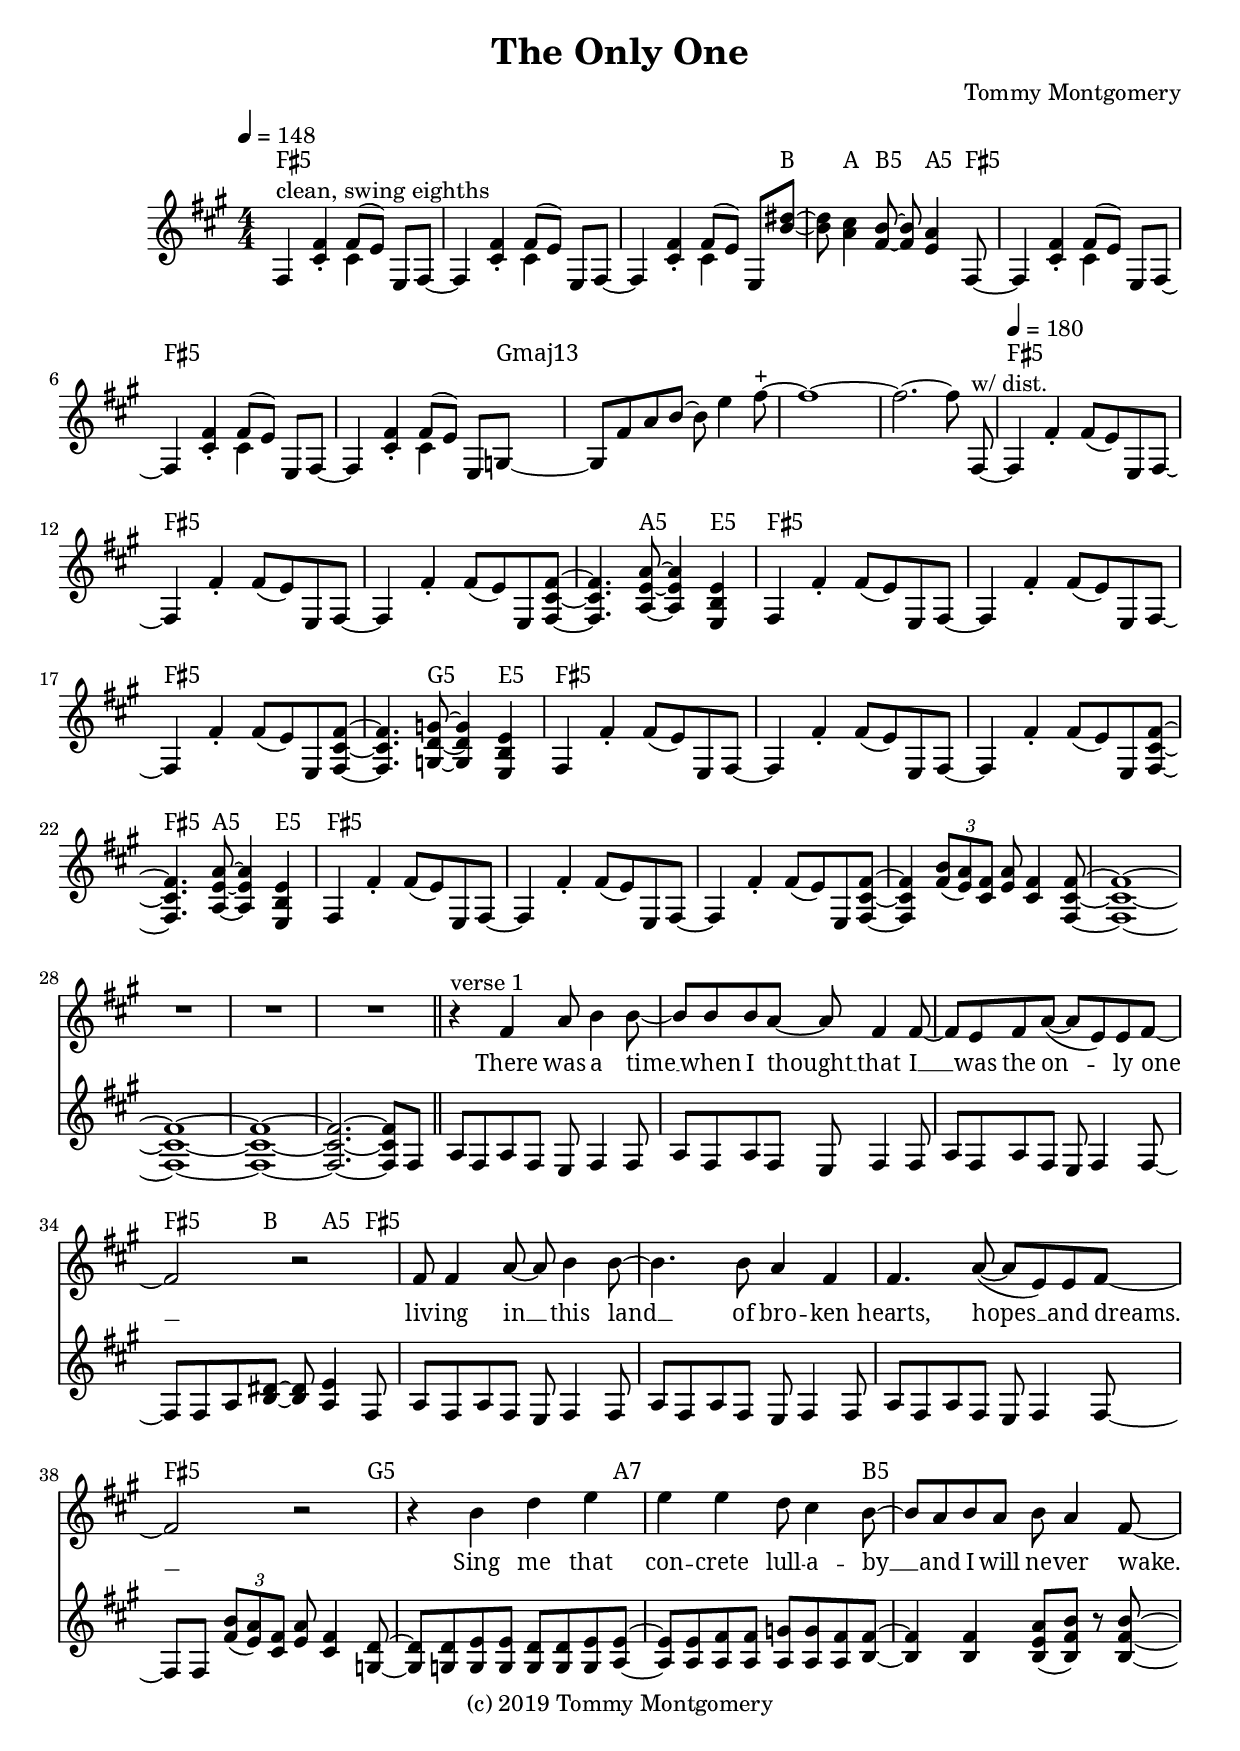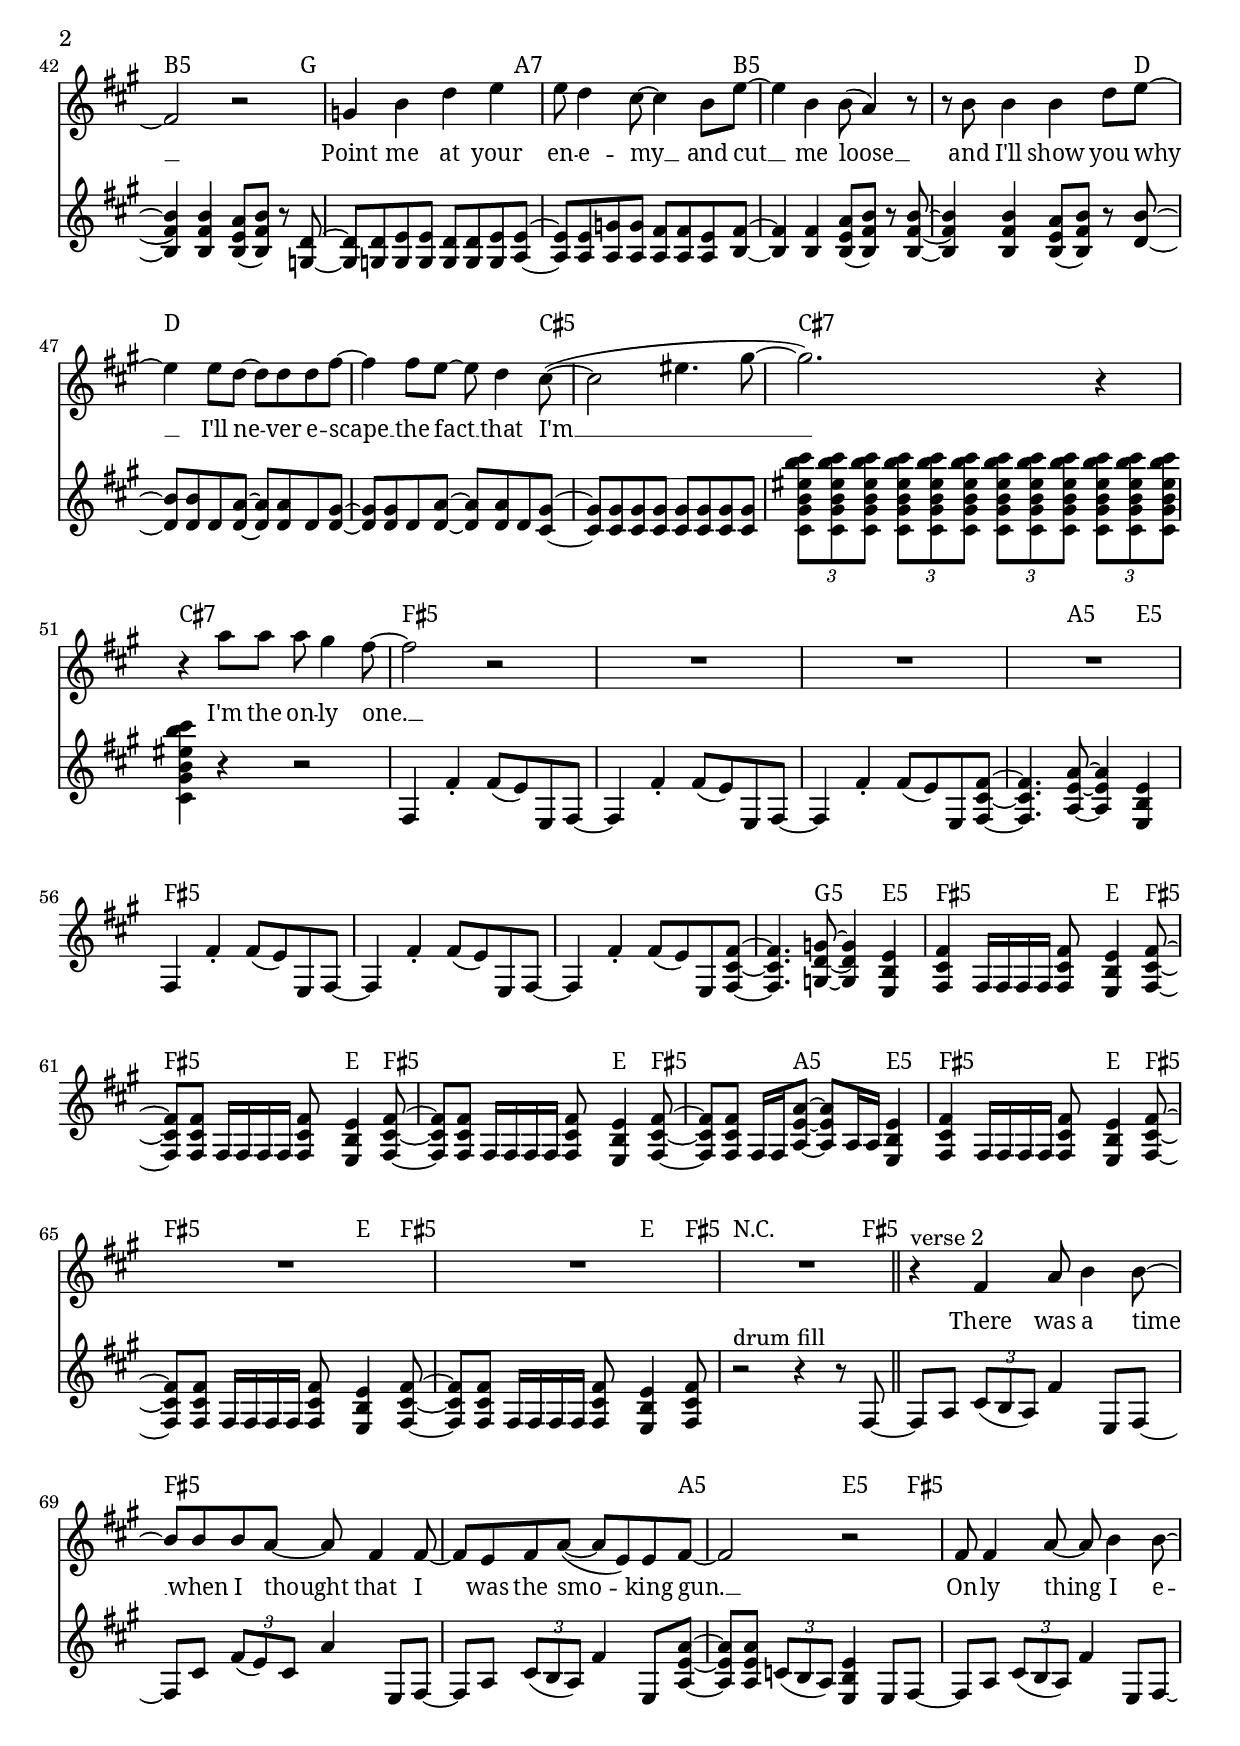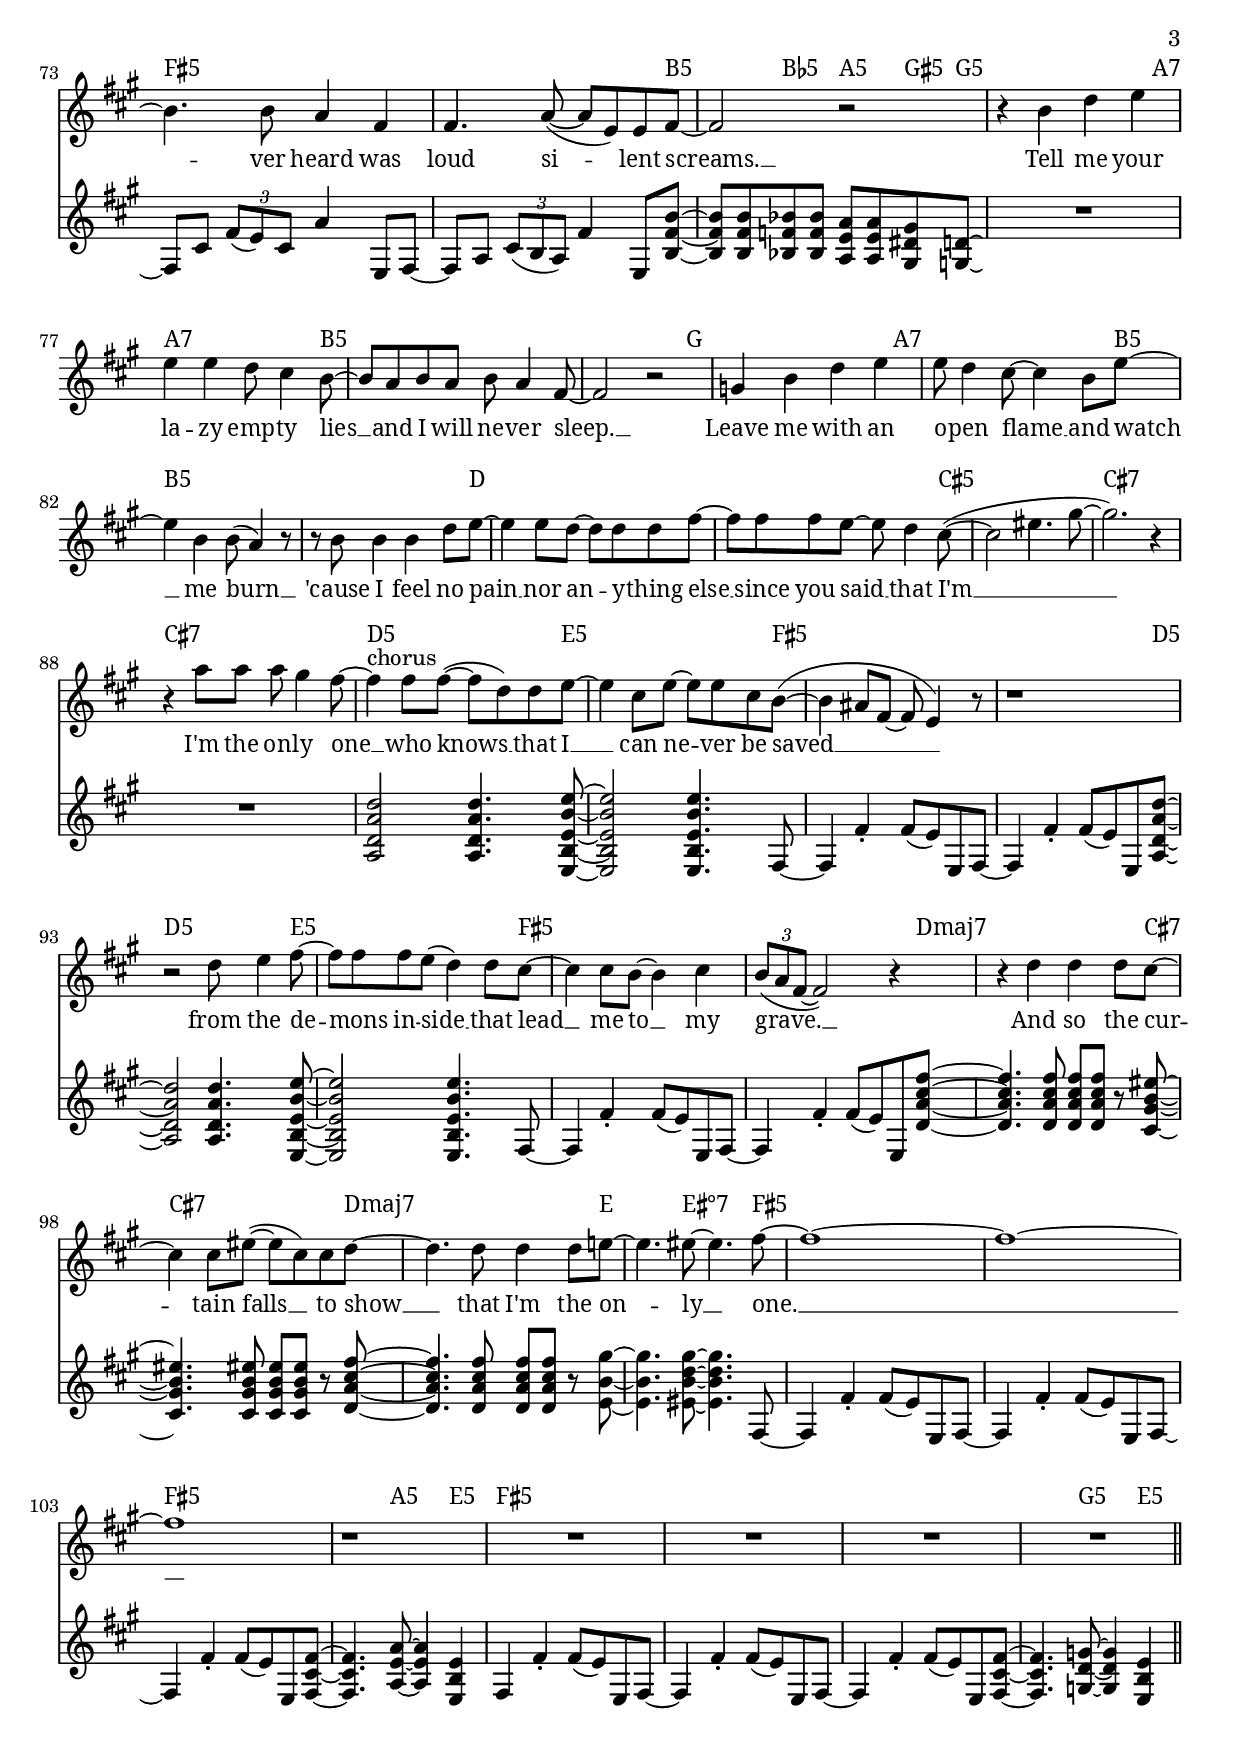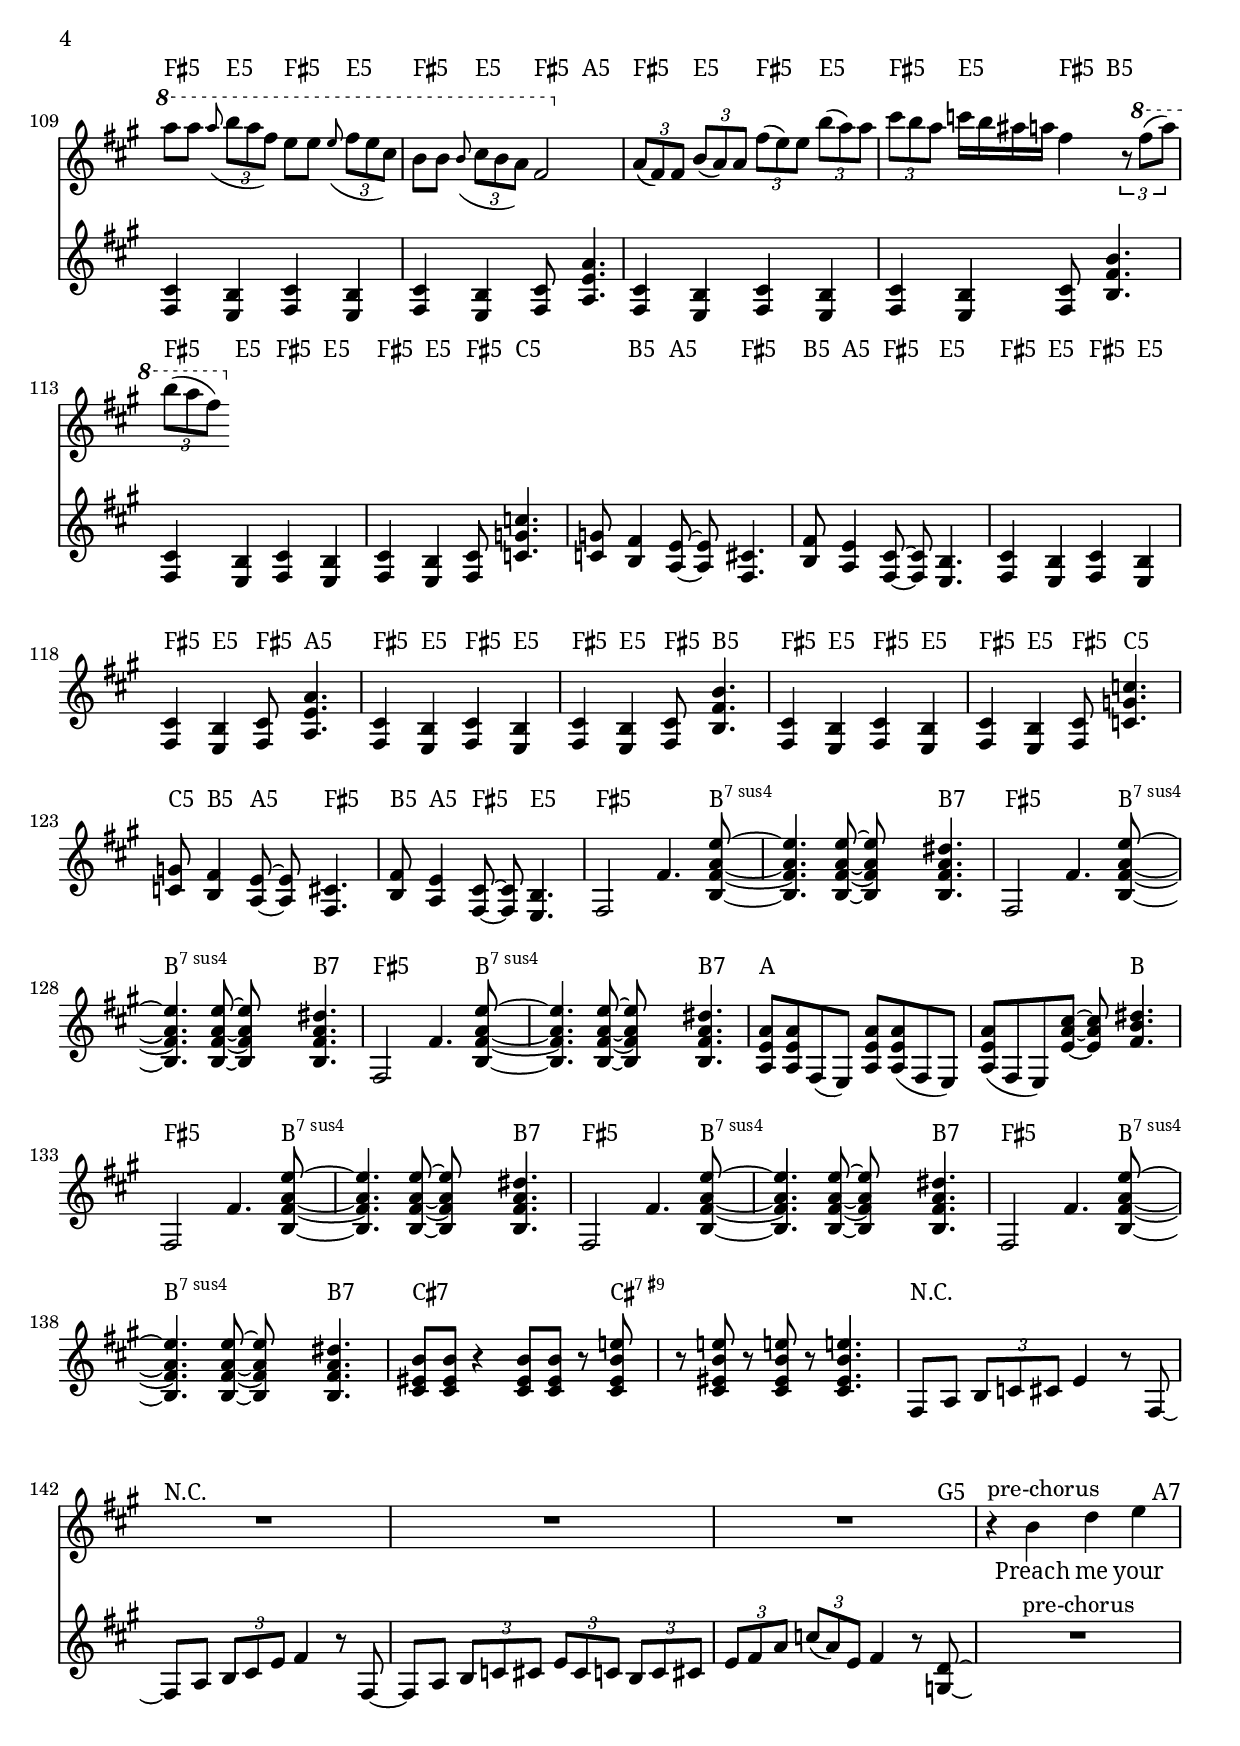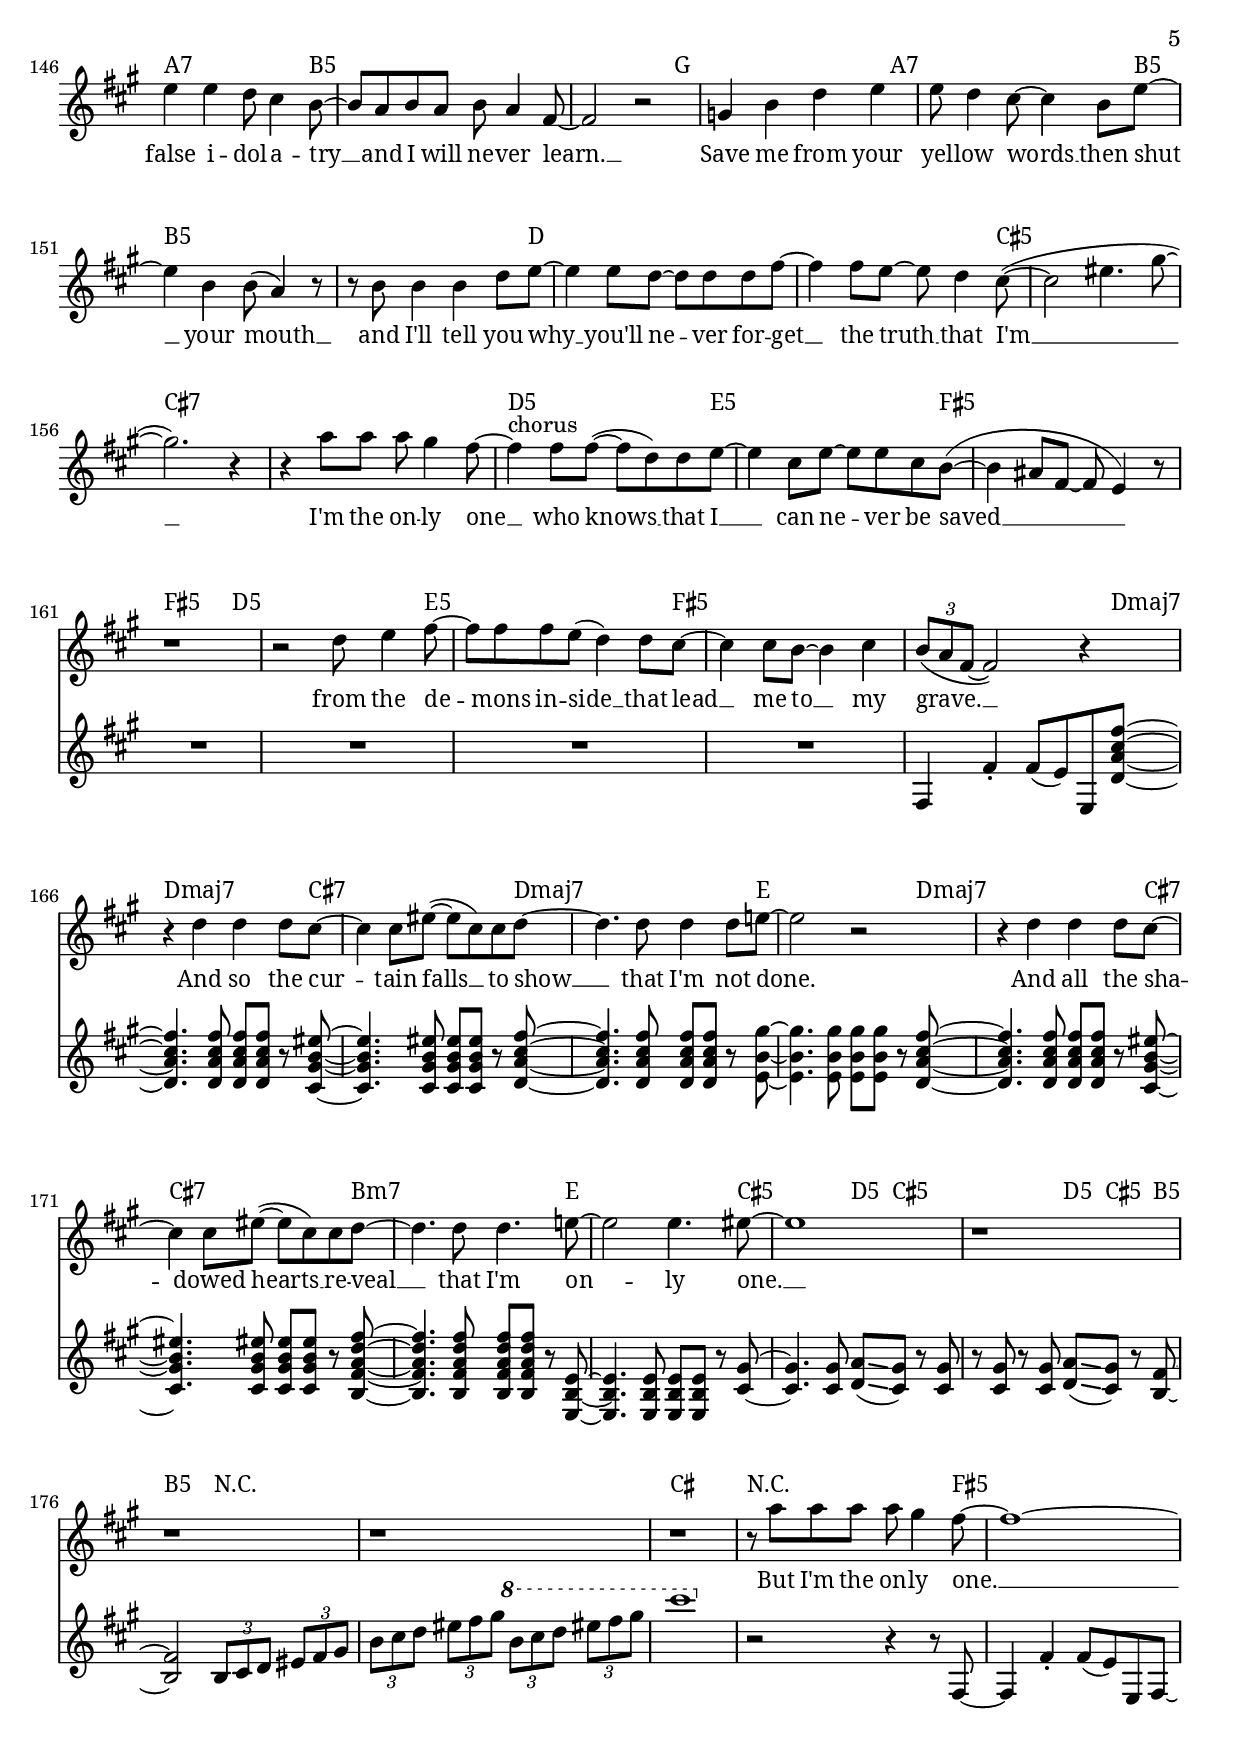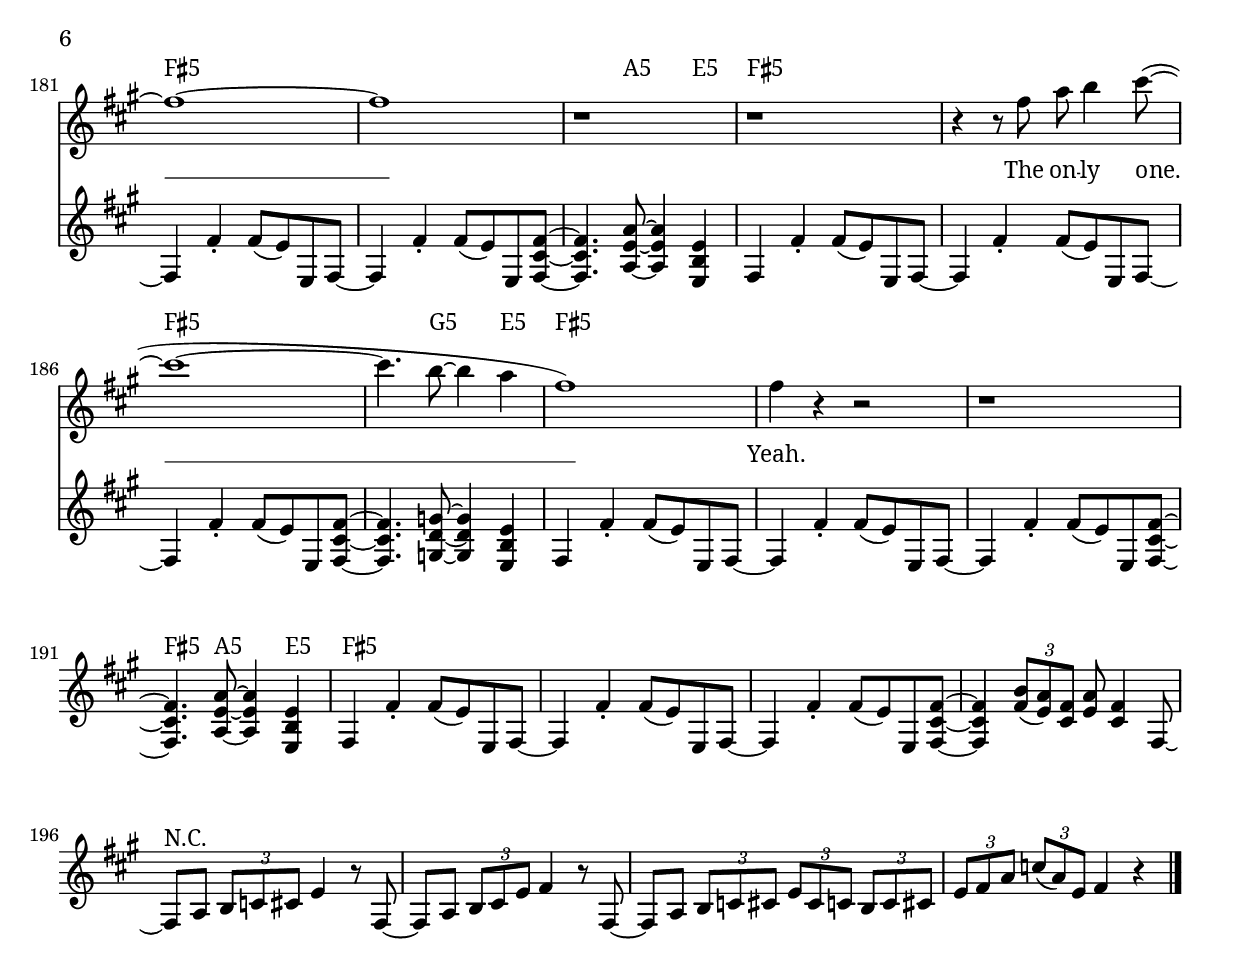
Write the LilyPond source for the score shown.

\version "2.18.2"
\language "english"

\header {
  title = "The Only One"
  composer = "Tommy Montgomery"
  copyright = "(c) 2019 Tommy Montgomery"
}

global = {
  \key fs \minor
  \set Staff.printKeyCancellation = ##f
  \numericTimeSignature
  \compressFullBarRests
  \omit Voice.StringNumber
  \override TupletBracket #'bracket-visibility = #'if-no-beam
  \override MultiMeasureRest.expand-limit = #3
  \override Score.ChordName.font-name = #"Noto Serif"
  \override Score.ChordName.font-size = #0
  \override Score.LyricText.font-name = #"Noto Serif"
  \override Score.LyricText.font-size = #0
  \time 4/4
}

guitarOne = \relative c {
  % intro
  \tempo 4 = 148
  fs4^"clean, swing eighths" <cs' fs>4-. << { fs8[( e)] } \\ { cs4 } >> e,8 fs ~ |
  fs4 <cs' fs>4-. << { fs8[( e)] } \\ { cs4 } >> e,8 fs ~ |
  fs4 <cs' fs>4-. << { fs8[( e)] } \\ { cs4 } >> e,8 <b'' ds> ~ |
  q <a cs>4 <fs b>8 ~ q <a e>4 fs,8 ~ |
  fs4 <cs' fs>4-. << { fs8[( e)] } \\ { cs4 } >> e,8 fs ~ |
  fs4 <cs' fs>4-. << { fs8[( e)] } \\ { cs4 } >> e,8 fs ~ |
  fs4 <cs' fs>4-. << { fs8[( e)] } \\ { cs4 } >> e,8 g ~ |
  g fs' a b ~ b e4 fs8^"+" ~ | fs1 ~ | fs2. ~ \autoBeamOff fs8 fs,,^"w/ dist." ~ |

  \tempo 4 = 180 \autoBeamOn
  fs4 fs'-. fs8( e) e, fs ~ |
  fs4 fs'-. fs8( e) e, fs ~ |
  fs4 fs'-. fs8( e) e, <fs cs' fs> ~ |
  q4. <a e' a>8 ~ q4 <e b' e> |

  fs4 fs'-. fs8( e) e, fs ~ |
  fs4 fs'-. fs8( e) e, fs ~ |
  fs4 fs'-. fs8( e) e, <fs cs' fs> ~ |
  q4. <g d' g>8 ~ q4 <e b' e> |

  fs4 fs'-. fs8( e) e, fs ~ |
  fs4 fs'-. fs8( e) e, fs ~ |
  fs4 fs'-. fs8( e) e, <fs cs' fs> ~ |
  q4. <a e' a>8 ~ q4 <e b' e> |

  fs4 fs'-. fs8( e) e, fs ~ |
  fs4 fs'-. fs8( e) e, fs ~ |
  fs4 fs'-. fs8( e) e, <fs cs' fs> ~ |
  q4 \tuplet 3/2 { <fs' b>8( <e a>) <cs fs> } <e a> <cs fs>4 <fs, cs' fs>8 ~ |
  q1 ~ | q1 ~ | q1 ~ | q2. ~ q8 fs8 | \bar "||"

  % verse 1
  a8 fs a fs e fs4 fs8 |
  a8 fs a fs e fs4 fs8 |
  a8 fs a fs e fs4 fs8 ~ |
  fs fs a <b ds>8 ~ q <a e'>4 fs8 |

  a8 fs a fs e fs4 fs8 |
  a8 fs a fs e fs4 fs8 |
  a8 fs a fs e fs4 fs8 ~ |
  fs fs \tuplet 3/2 { <fs' b>8( <e a>) <cs fs> } <e a> <cs fs>4 <g d'>8 ~ |

  % pre-chorus 1
  q q <g e'> q <g d'> q <g e'> <a e'> ~ |
  q q <a fs'> q <a g'> q <a fs'> <b fs'> ~ |
  q4 q <b e a>8( <b fs' b>) r <b fs' b> ~ |
  q4 q <b e a>8( <b fs' b>) r <g d'> ~ |

  q q <g e'> q <g d'> q <g e'> <a e'> ~ |
  q q <a g'> q <a fs'> q <a e'> <b fs'> ~ |
  q4 q <b e a>8( <b fs' b>) r <b fs' b> ~ |
  q4 q <b e a>8( <b fs' b>) r <d b'> ~ |

  q8 q d <d a'> ~ q q d <d gs> ~ |
  q q d <d a'> ~ q q d <cs gs'> ~ |
  q8 q q q q q q q |
  \tuplet 3/2 4 { <cs gs' b es b' cs> q q q q q q q q q q q } |
  q4 r4 r2 |

  % pre verse 2 interlude
  fs,4 fs'-. fs8( e) e, fs ~ |
  fs4 fs'-. fs8( e) e, fs ~ |
  fs4 fs'-. fs8( e) e, <fs cs' fs> ~ |
  q4. <a e' a>8 ~ q4 <e b' e> |

  fs4 fs'-. fs8( e) e, fs ~ |
  fs4 fs'-. fs8( e) e, fs ~ |
  fs4 fs'-. fs8( e) e, <fs cs' fs> ~ |
  q4. <g d' g>8 ~ q4 <e b' e> |

  <fs cs' fs>4 fs16 fs fs fs <fs cs' fs>8 <e b' e>4 <fs cs' fs>8 ~ |
  q q fs16 fs fs fs <fs cs' fs>8 <e b' e>4 <fs cs' fs>8 ~ |
  q q fs16 fs fs fs <fs cs' fs>8 <e b' e>4 <fs cs' fs>8 ~ |
  q q fs16 fs <a e' a>8 ~ q a16 a <e b' e>4 |

  <fs cs' fs>4 fs16 fs fs fs <fs cs' fs>8 <e b' e>4 <fs cs' fs>8 ~ |
  q q fs16 fs fs fs <fs cs' fs>8 <e b' e>4 <fs cs' fs>8 ~ |
  q q fs16 fs fs fs <fs cs' fs>8 <e b' e>4 <fs cs' fs>8 |
  r2^"drum fill" r4 r8 fs8 ~ | \bar "||"

  % verse 2
  fs a \tuplet 3/2 { cs( b a) } fs'4 e,8 fs ~ |
  fs cs' \tuplet 3/2 { fs( e) cs } a'4 e,8 fs ~ |
  fs a \tuplet 3/2 { cs( b a) } fs'4 e,8 <a e' a> ~ |
  q8 q \tuplet 3/2 { c(b a) } <e b' e>4 e8 fs ~ |

  fs a \tuplet 3/2 { cs( b a) } fs'4 e,8 fs ~ |
  fs cs' \tuplet 3/2 { fs( e) cs } a'4 e,8 fs ~ |
  fs a \tuplet 3/2 { cs( b a) } fs'4 e,8 <b' fs' b> ~ |
  q q <bf f' bf> q <a e' a> q <gs ds' gs> <g d'>\laissezVibrer |

  % pre-chorus 2
  R1*13 |

  <a d a' d>2 q4. <e b' e b' e>8 ~ |
  q2 q4. fs8 ~ |
  fs4 fs'-. fs8( e) e, fs ~ |
  fs4 fs'-. fs8( e) e, <a d a' d> ~ |

  <a d a' d>2 q4. <e b' e b' e>8 ~ |
  q2 q4. fs8 ~ |
  fs4 fs'-. fs8( e) e, fs ~ |
  fs4 fs'-. fs8( e) e, <d' a' cs fs> ~ |

  q4. q8 q q r <cs gs' b es> ~ |
  q4. q8 q q r <d a' cs fs> ~ |
  q4. q8 q q r <e b' gs'> ~ |
  q4. <es b' d gs>8 ~ q4. fs,8 ~ |

  fs4 fs'-. fs8( e) e, fs ~ |
  fs4 fs'-. fs8( e) e, fs ~ |
  fs4 fs'-. fs8( e) e, <fs cs' fs> ~ |
  q4. <a e' a>8 ~ q4 <e b' e> |

  fs4 fs'-. fs8( e) e, fs ~ |
  fs4 fs'-. fs8( e) e, fs ~ |
  fs4 fs'-. fs8( e) e, <fs cs' fs> ~ |
  q4. <g d' g>8 ~ q4 <e b' e> | \bar "||"

  % guitar solo
  \repeat unfold 2 {
    <fs cs'>4 <e b'> <fs cs'> <e b'> |
    <fs cs'> <e b'> <fs cs'>8 <a e' a>4. |

    <fs cs'>4 <e b'> <fs cs'> <e b'> |
    <fs cs'> <e b'> <fs cs'>8 <b fs' b>4. |

    <fs cs'>4 <e b'> <fs cs'> <e b'> |
    <fs cs'> <e b'> <fs cs'>8 <c' g' c>4. |

    <c g'>8 <b fs'>4 <a e'>8 ~ q <fs cs'>4. |
    <b fs'>8 <a e'>4 <fs cs'>8 ~ q <e b'>4. |
  }

  \repeat unfold 2 {
    \repeat unfold 3 {
      fs2 fs'4. <b, fs' a e'>8 ~ |
      q4. q8 ~ q <b fs' a ds>4. |
    }
  }
  \alternative {
    {
      <a e' a>8 q fs( e) <a e' a> q (fs e) |
      <a e' a> (fs e) <e' a cs> ~ q <fs b ds>4. |
    }
    {
      <cs es b'>8 q r4 <cs es b'>8 q r <cs es b' e!>  |
      r <cs es b' e!> r <cs es b' e!> r <cs es b' e!>4. |
    }
  }

  fs,8 a \tuplet 3/2 { b c cs } e4 r8 fs, ~ |
  fs a \tuplet 3/2 { b cs e } fs4 r8 fs, ~ |
  fs8 a \tuplet 3/2 4 { b c cs e cs c b c cs } |
  \tuplet 3/2 4 { e fs a c( a) e } fs4 r8 <g, d'>\laissezVibrer |

  R1*13^"pre-chorus" |

  R1*7 |
  fs4 fs'-. fs8( e) e, <d' a' cs fs> ~ |

  q4. q8 q q r <cs gs' b es> ~ |
  q4. q8 q q r <d a' cs fs> ~ |
  q4. q8 q q r <e b' gs'> ~ |
  q4. q8 q q r <d a' cs fs> ~ |

  q4. q8 q q r <cs gs' b es> ~ |
  q4. q8 q q r <b fs' a d fs> ~ |
  q4. q8 q q r <e, b' e> ~ |
  q4. q8 q q r <cs' gs'> ~ |
  q4. q8 <d a'>\glissando( <cs gs'>) r <cs gs'> |
  r <cs gs'> r <cs gs'> <d a'>\glissando( <cs gs'>) r <b fs'> ~ |
  q2 \tuplet 3/2 4 { b8 cs d es fs gs } |
  \tuplet 3/2 4 { b cs d es fs gs \ottava #1 b cs d es fs gs } |
  cs1 \ottava #0 |
  r2 r4 r8 fs,,,,8 ~ |



  fs4 fs'-. fs8( e) e, fs ~ |
  fs4 fs'-. fs8( e) e, fs ~ |
  fs4 fs'-. fs8( e) e, <fs cs' fs> ~ |
  q4. <a e' a>8 ~ q4 <e b' e> |

  fs4 fs'-. fs8( e) e, fs ~ |
  fs4 fs'-. fs8( e) e, fs ~ |
  fs4 fs'-. fs8( e) e, <fs cs' fs> ~ |
  q4. <g d' g>8 ~ q4 <e b' e> |

  fs4 fs'-. fs8( e) e, fs ~ |
  fs4 fs'-. fs8( e) e, fs ~ |
  fs4 fs'-. fs8( e) e, <fs cs' fs> ~ |
  q4. <a e' a>8 ~ q4 <e b' e> |

  fs4 fs'-. fs8( e) e, fs ~ |
  fs4 fs'-. fs8( e) e, fs ~ |
  fs4 fs'-. fs8( e) e, <fs cs' fs> ~ |
  q4 \tuplet 3/2 { <fs' b>8( <e a>) <cs fs> } <e a> <cs fs>4 fs,8 ~ |

  fs8 a \tuplet 3/2 { b c cs } e4 r8 fs, ~ |
  fs a \tuplet 3/2 { b cs e } fs4 r8 fs, ~ |
  fs8 a \tuplet 3/2 4 { b c cs e cs c b c cs } |
  \tuplet 3/2 4 { e fs a c( a) e } fs4 r4 |

  \bar "|."


}

guitarSolo = \relative c'' {
  R1*108 |

  \ottava #1 a''8 a \grace a( \tuplet 3/2 { b a fs) } e8 e \grace e( \tuplet 3/2 { fs e cs) } |
  b8 b \grace b( \tuplet 3/2 { cs b a) } fs2 | \ottava #0

  \tuplet 3/2 4 { a,8( fs) fs b( a) a fs'( e) e b'( a) a } |
  \tuplet 3/2 { cs b a } c16 b as a fs4 \tuplet 3/2 { r8 \ottava #1 fs'( a) } |
  \tuplet 3/2 4 { b( a fs) }

}

vocalMelody = \relative c' {
  R1*10 |
  R1*20 |

  % verse 1
  r4^"verse 1" fs a8 b4 b8 ~ | b b b a8 ~ a fs4 fs8 ~ |
  fs e fs a( ~ a e) e fs ~ | fs2 r2 |

  fs8 fs4 a8 ~ a b4 b8 ~ | b4. b8 a4 fs |
  fs4. a8( ~ a e) e fs ~ | fs2 r2 |

  % pre-chorus 1
  r4 b d e | e e d8 cs4 b8 ~ |
  b a b a b a4 fs8 ~ | fs2 r2 |
  g4 b d e | e8 d4 cs8 ~ cs4 b8 e8 ~ |
  e4 b b8( a4) r8 | r b b4 b d8 e ~ |

  e4 e8 d ~ d d d fs ~ | fs4 fs8 e ~ e d4 cs8( ~ |
  cs2 es4. gs8 ~ | gs2.) r4 |
  r4 a8 a a gs4 fs8 ~ | fs2 r2 |

  R1*15 |

  % verse 2
  r4^"verse 2" fs, a8 b4 b8 ~ | b b b a8 ~ a fs4 fs8 ~ |
  fs e fs a( ~ a e) e fs ~ | fs2 r2 |

  fs8 fs4 a8 ~ a b4 b8 ~ | b4. b8 a4 fs |
  fs4. a8( ~ a e) e fs ~ | fs2 r2 |

  % pre-chorus 2
  r4 b d e | e e d8 cs4 b8 ~ |
  b a b a b a4 fs8 ~ | fs2 r2 |
  g4 b d e | e8 d4 cs8 ~ cs4 b8 e8 ~ |
  e4 b b8( a4) r8 | r b b4 b d8 e ~ |

  e4 e8 d ~ d d d fs ~ | fs fs8 fs e ~ e d4 cs8( ~ |
  cs2 es4. gs8 ~ | gs2.) r4 |
  r4 a8 a a gs4 fs8 ~ |

  % chorus

  fs4^"chorus" fs8 fs( ~ fs d) d e ~ |
  e4 cs8 e ~ e e cs b( ~ |
  b4 as8 fs ~ fs e4) r8 |
  r1 |

  r2 d'8 e4 fs8 ~ | fs fs fs e( d4) d8 cs ~ |
  cs4 cs8 b ~ b4 cs4 | \tuplet 3/2 { b8(a fs ~ } fs2) r4 |
  r d' d d8 cs ~ | cs4 cs8 es( ~ es cs) cs d ~ |
  d4. d8 d4 d8 e! ~ | e4. es8 ~ es4. fs8 ~ |
  fs1 ~ | fs ~  | fs | r1 |

  R1*4 |

  % guitar solo
  R1*36 |

  % pre-chorus 3
  r4^"pre-chorus" b, d e | e e d8 cs4 b8 ~ |
  b a b a b a4 fs8 ~ | fs2 r2 |
  g4 b d e | e8 d4 cs8 ~ cs4 b8 e8 ~ |
  e4 b b8( a4) r8 | r b b4 b d8 e ~ |

  e4 e8 d ~ d d d fs ~ | fs4 fs8 e ~ e d4 cs8( ~ |
  cs2 es4. gs8 ~ | gs2.) r4 |
  r4 a8 a a gs4 fs8 ~ |

  % chorus

  fs4^"chorus" fs8 fs( ~ fs d) d e ~ |
  e4 cs8 e ~ e e cs b( ~ |
  b4 as8 fs ~ fs e4) r8 |
  r1 |

  r2 d'8 e4 fs8 ~ | fs fs fs e( d4) d8 cs ~ |
  cs4 cs8 b ~ b4 cs4 | \tuplet 3/2 { b8(a fs ~ } fs2) r4 |

  r d' d d8 cs ~ | cs4 cs8 es( ~ es cs) cs d ~ |
  d4. d8 d4 d8 e! ~ | e2 r2 |

  r4 d d d8 cs ~ | cs4 cs8 es( ~ es cs) cs d ~ |
  d4. d8 d4. e!8 ~ | e2 e4. es8 ~ |
  es1 | r1 | r1 | r1 | r1 |

  r8 a a a a gs4 fs8 ~ | fs1 ~ | fs ~ | fs | r1 |
  r1 | r4 r8 fs a b4 cs8( ~ | cs1 ~ | cs4. b8 ~ b4 a |
  fs1) | fs4 r r2 | r1 | r1 |

}

allTheLyrics = \lyricmode {
  % verse 1
  There was a time __ when I thought __ that  I __ was the on -- ly one __
  liv -- ing in __ this land __ of bro -- ken hearts, hopes __ and dreams. __

  Sing me that con -- crete lull -- a -- by __ and I will ne -- ver wake. __
  Point me at your en -- e -- my __ and cut __ me loose __
  and I'll show you why __ I'll ne -- ver e -- scape __ the fact __ that I'm __
  I'm the on -- ly one. __

  There was a time __ when I thought that I was the smo -- king gun. __
  On -- ly thing I e -- ver heard was loud si -- lent screams. __

  Tell me your la -- zy  emp -- ty  lies  __ and I will ne -- ver sleep. __
  Leave me with an o -- pen flame __ and watch __ me burn __
  'cause I feel no pain __ nor an -- y -- thing else __ since you said __ that I'm __
  I'm the on -- ly one __

  % chorus
  who knows __ that I __ can ne -- ver be saved __
  from the de -- mons in -- side __ that lead __ me to __ my grave. __
  And so the cur -- tain falls __ to show __ that I'm the on -- ly __ one. __

  % pre-chorus 3
  Preach me your false i -- dol -- a -- try __ and I will ne -- ver learn. __
  Save me from your yel -- low words __ then shut __ your mouth __
  and I'll tell you why __ you'll ne -- ver for -- get __ the truth __ that I'm __
  I'm the on -- ly one __

  % chorus
  who knows __ that I __ can ne -- ver be saved __
  from the de -- mons in -- side __ that lead __ me to __ my grave. __
  And so the cur -- tain falls __ to show __ that I'm not done.
  And all the sha -- dowed hearts __ re -- veal __ that I'm on -- ly one. __

  But I'm the on -- ly one. __
  The on -- ly one. __
  Yeah.


}

guitarOneStaff = \new Staff \with { midiInstrument = "distorted guitar" midiMaximumVolume = #0.6 }{ \global \guitarOne }
guitarSoloStaff = \new Staff \with { midiInstrument = "distorted guitar" midiMaximumVolume = #1 }{ \global \guitarSolo }


vox = \new Staff \with { midiInstrument = "voice oohs" midiMinimumVolume = #0.7 } {
  <<
    \new Voice = "vocalMelody" { \clef treble \global \vocalMelody }
  >>
}

demLyrics = \new Lyrics \lyricsto "vocalMelody" {
  <<
    \new Lyrics {
      \set associatedVoice = "vocalMelody"
      \allTheLyrics
    }
  >>
}

chordExceptionMusic = {
  <c e g b d'>1-\markup { "maj9" }
  <c e g b fs'>1-\markup { "maj7" \sharp "11" }
  <c ef f g bf>1-\markup { "m7sus4" }
  <c ef gf bff>1-\markup { "°7" }
  <c e g d'>1-\markup { "add9" }
  <c ef g d'>1-\markup { "m(add9)" }
  <c e fs as>1-\markup { \super { \sharp "11" \sharp "13" } }
  <c g>1-\markup { "5" }
  <c e g bf>1-\markup { "7" }
  <c e g b>1-\markup { "maj7" }
  <c ef g bf>1-\markup { "m7" }
  <c f g>1-\markup { "sus4" }
  <c d g>1-\markup { "sus2" }
  <c e g bf df'>1-\markup { "7" \super { \flat "9" } }
  <c e g f'>1-\markup { "add11" }
  <c e g b d' f' a'>1-\markup { "maj13" }
}

chordExceptions = #(append
  (sequential-music-to-chord-exceptions chordExceptionMusic #t)
  ignatzekExceptions
)

chordValues = \chordmode {
  \global
  \powerChords
  \set chordNameExceptions = #chordExceptions
  \set majorSevenSymbol = \markup "maj7"

  fs1:1.5 | q | q2.. b8 | q a4 b:1.5 a:1.5 fs8:1.5 |
  fs1:1.5 | q | q2.. g8:1.3.5.7+.9.11.13 | q1 | q1 | q1 |

  fs1:1.5 | q | q | q4. a4.:1.5 e4:1.5 |
  fs1:1.5 | q | q | q4. g4.:1.5 e4:1.5 |
  fs1:1.5 | q | q | q4. a4.:1.5 e4:1.5 |
  fs1:1.5 | q | q | q |
  q1*4 |

  % verse 1

  fs1:1.5 | q | q | q4. b4 a:1.5 fs8:1.5 |
  q1 | q | q | q2.. g8:1.5 |

  q2.. a8:7 | q2.. b8:1.5 | q1 | q2.. g8 |
  q2.. a8:7 | q2.. b8:1.5 | q1 | q2.. d8 |
  d1 | q2.. cs8:1.5 | q1 | cs:7 |
  q1 |

  % pre verse 2
  fs1:1.5 | q | q | q4. a4.:1.5 e4:1.5 |
  fs1:1.5 | q | q | q4. g4.:1.5 e4:1.5 |
  fs2:1.5 q8 e4 fs8:1.5 | fs2:1.5 q8 e4 fs8:1.5 | fs2:1.5 q8 e4 fs8:1.5 | q4. a4.:1.5 e4:1.5 |
  fs2:1.5 q8 e4 fs8:1.5 | fs2:1.5 q8 e4 fs8:1.5 | fs2:1.5 q8 e4 fs8:1.5 | r2.. fs8:1.5 |

  q1 | q1 | q2.. a8:1.5 | q2 e4.:1.5 fs8:1.5 |
  q1 | q1 | q2.. b8:1.5 | q4 bf:1.5 a:1.5 gs8:1.5 g:1.5 |

  q2.. a8:7 | q2.. b8:1.5 | q1 | q2.. g8 |
  q2.. a8:7 | q2.. b8:1.5 | q1 | q2.. d8 |
  d1 | q2.. cs8:1.5 | q1 | cs:7 |
  q1 |

  % chorus
  d2..:1.5 e8:1.5 | q2.. fs8:1.5 | q1 | q2.. d8:1.5 |
  d2..:1.5 e8:1.5 | q2.. fs8:1.5 | q1 | q2.. d8:maj7 |
  q2.. cs8:7 | q2.. d8:maj7 | q2.. e8 | q4. es2:dim7 fs8:1.5 |

  q1 | q1 | q1 | q4. a4.:1.5 e4:1.5 |
  fs1:1.5 | q1 | q1 | q4. g4.:1.5 e4:1.5 |

  % guitar solo
  \repeat unfold 2 {
    fs4:1.5 e:1.5 fs:1.5 e:1.5 | fs:1.5 e:1.5 fs8:1.5 a4.:1.5 |
    fs4:1.5 e:1.5 fs:1.5 e:1.5 | fs:1.5 e:1.5 fs8:1.5 b4.:1.5 |
    fs4:1.5 e:1.5 fs:1.5 e:1.5 | fs:1.5 e:1.5 fs8:1.5 c4.:1.5 |
    q8 b4:1.5 a:1.5 fs4.:1.5 | b8:1.5 a4:1.5 fs:1.5 e4.:1.5 |
  }

  \repeat unfold 3 { fs2..:1.5 b8:1.4.5.7 | q2 q8 b4.:7 | }
  a1 | q2 q8 b4. |
  \repeat unfold 3 { fs2..:1.5 b8:1.4.5.7 | q2 q8 b4.:7 | }
  cs2..:7  cs8:1.3.5.7.9+ | q1 |

  r1 | r1 | r1 | r2.. g8:1.5 |

  % pre-chorus
  q2.. a8:7 | q2.. b8:1.5 | q1 | q2.. g8 |
  q2.. a8:7 | q2.. b8:1.5 | q1 | q2.. d8 |
  d1 | q2.. cs8:1.5 | q1 | cs:7 |
  q1 |

  % chorus
  d2..:1.5 e8:1.5 | q2.. fs8:1.5 | q1 | q2.. d8:1.5 |
  d2..:1.5 e8:1.5 | q2.. fs8:1.5 | q1 | q2.. d8:maj7 |

  q2.. cs8:7 | q2.. d8:maj7 | q2.. e8 | q2.. d8:maj7 |
  q2.. cs8:7 | q2.. b8:m7 | q2.. e8 | q2.. cs8:1.5 |

  q2 d8:1.5 cs4.:1.5 | q2 d8:1.5 cs4:1.5 b8:1.5 |
  q2 r2 r1 | cs | r2.. fs8:1.5 |

  % outro

  fs1:1.5 | q | q | q4. a4.:1.5 e4:1.5 |
  fs1:1.5 | q | q | q4. g4.:1.5 e4:1.5 |
  fs1:1.5 | q | q | q4. a4.:1.5 e4:1.5 |
  fs1:1.5 | q | q | q |
  r1 | r1 | r1 | r1 |


}

chordNames = \new ChordNames {
  \set chordChanges = ##t
  \set chordNameExceptions = #chordExceptions
  \chordValues
}

\score {
  <<
    \chordNames
    \vox
    \demLyrics
    \guitarSoloStaff
    \guitarOneStaff
  >>
  \layout {
    \context {
      \Staff \RemoveEmptyStaves
      \override Glissando.minimum-length = #4
      \override Glissando.springs-and-rods = #ly:spanner::set-spacing-rods
      \override Glissando.thickness = #2
      \override VerticalAxisGroup.remove-first = ##t
    }
  }
}

\score {
  \unfoldRepeats {
    <<
      \transpose c c, \vox
      \transpose c c, \guitarSoloStaff
      \transpose c c, \guitarOneStaff
    >>
  }
  \midi {}
}
